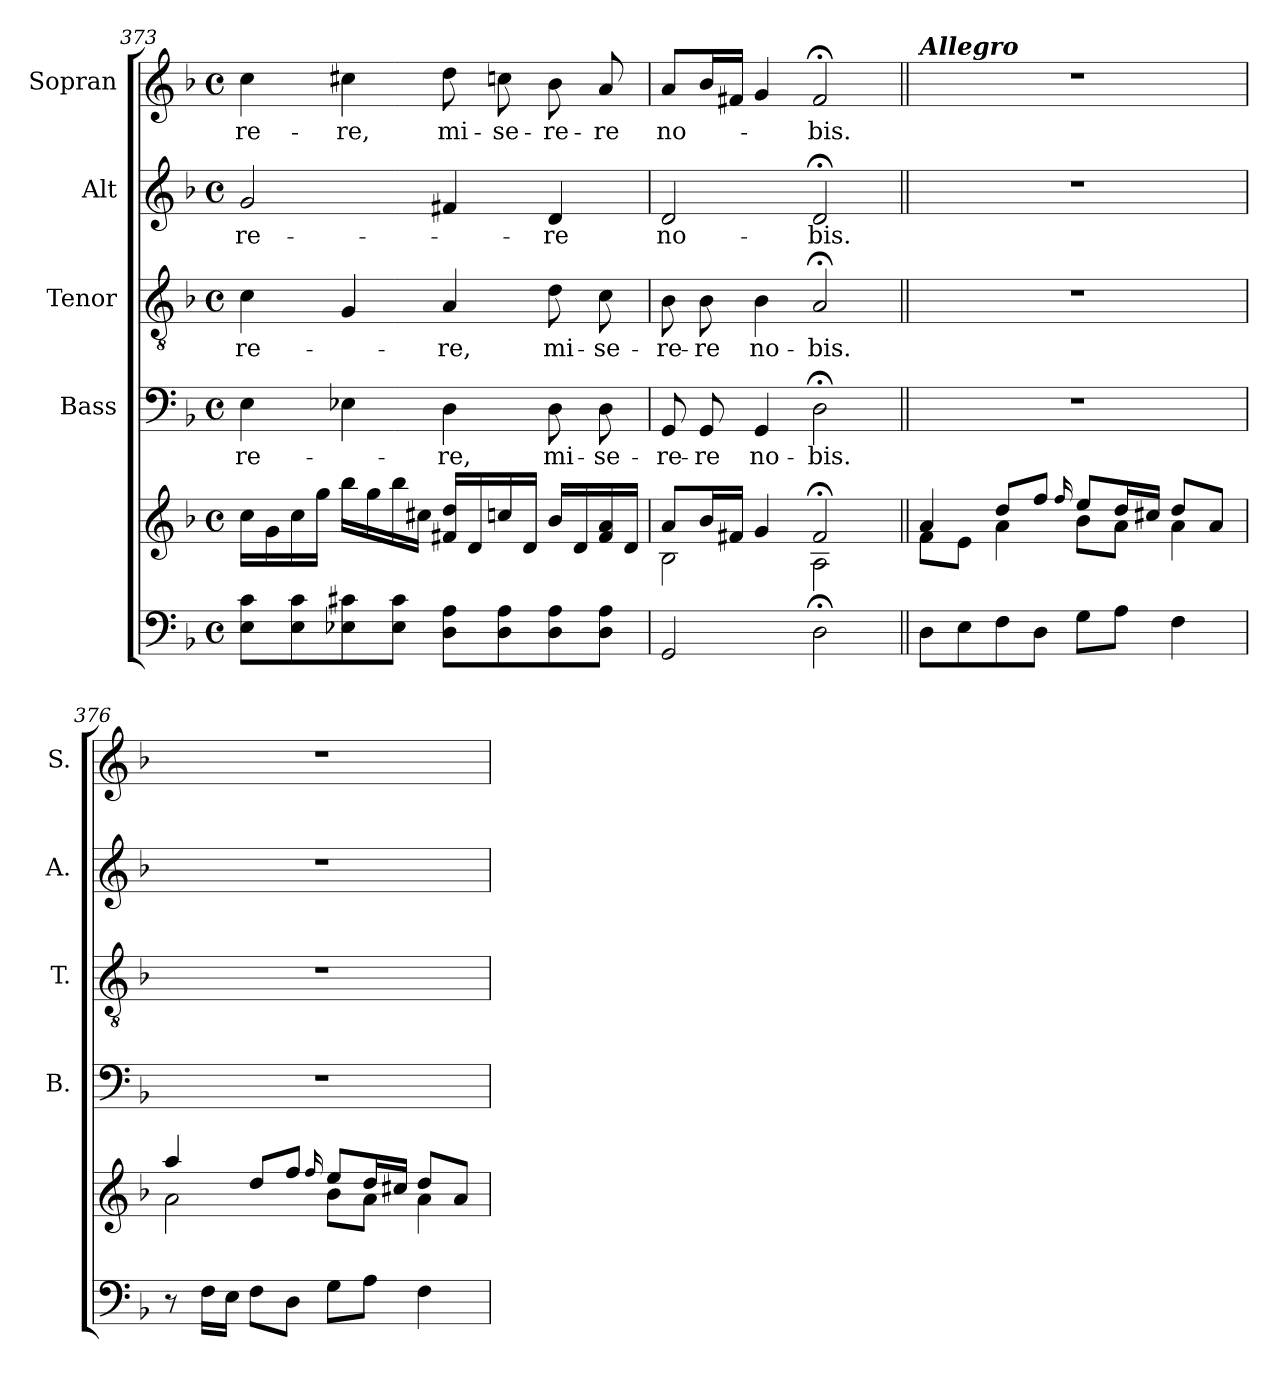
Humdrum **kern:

**kern	**kern	**kern	**text	**kern	**text	**kern	**text	**kern	**text
*part5	*part5	*part4	*part4	*part3	*part3	*part2	*part2	*part1	*part1
*staff6	*staff5	*staff4	*staff4	*staff3	*staff3	*staff2	*staff2	*staff1	*staff1
*	*	*I"Bass	*	*I"Tenor	*	*I"Alt	*	*I"Sopran	*
*	*	*I'B.	*	*I'T.	*	*I'A.	*	*I'S.	*
*clefF4	*clefG2	*clefF4	*	*clefGv2	*	*clefG2	*	*clefG2	*
*k[b-]	*k[b-]	*k[b-]	*	*k[b-]	*	*k[b-]	*	*k[b-]	*
*F:	*F:	*F:	*	*F:	*	*F:	*	*F:	*
*M4/4	*M4/4	*M4/4	*	*M4/4	*	*M4/4	*	*M4/4	*
*met(c)	*met(c)	*met(c)	*	*met(c)	*	*met(c)	*	*met(c)	*
=373	=373	=373	=373	=373	=373	=373	=373	=373	=373
!	!	!	!LO:LY:b	!	!LO:LY:b	!	!LO:LY:b	!	!LO:LY:b
8E\ 8c\L	16cc\LL	4E\	-re-	4c\	-re-	2g/	-re-	4cc\	-re-
.	16g\	.	.	.	.	.	.	.	.
8E\ 8c\	16cc\	.	.	.	.	.	.	.	.
.	16gg\JJ	.	.	.	.	.	.	.	.
!	!	!	!	!	!	!	!	!	!LO:LY:b
8E-X\ 8c#X\	16bb-\LL	4E-X\	.	4G/	.	.	.	4cc#X\	-re,
.	16gg\	.	.	.	.	.	.	.	.
8E-\ 8c#\J	16bb-\	.	.	.	.	.	.	.	.
.	16cc#X\JJ	.	.	.	.	.	.	.	.
!	!	!	!LO:LY:b	!	!LO:LY:b	!	!	!	!LO:LY:b
8D\ 8A\L	16f#X/ 16dd/LL	4D\	-re,	4A/	-re,	4f#X/	.	8dd\	mi-
.	16d/	.	.	.	.	.	.	.	.
!	!	!	!	!	!	!	!	!	!LO:LY:b
8D\ 8A\	16ccn/	.	.	.	.	.	.	8ccn\	-se-
.	16d/JJ	.	.	.	.	.	.	.	.
!	!	!	!LO:LY:b	!	!LO:LY:b	!	!LO:LY:b	!	!LO:LY:b
8D\ 8A\	16b-/LL	8D\	mi-	8d\	mi-	4d/	-re	8b-\	-re-
.	16d/	.	.	.	.	.	.	.	.
!	!	!	!LO:LY:b	!	!LO:LY:b	!	!	!	!LO:LY:b
8D\ 8A\J	16f#/ 16a/	8D\	-se-	8c\	-se-	.	.	8a/	-re
.	16d/JJ	.	.	.	.	.	.	.	.
=374	=374	=374	=374	=374	=374	=374	=374	=374	=374
*	*^	*	*	*	*	*	*	*	*
!	!	!	!	!LO:LY:b	!	!LO:LY:b	!	!LO:LY:b	!	!LO:LY:b
2GG/	8a/L	2B-\	8GG/	-re-	8B-\	-re-	2d/	no-	8a/L	no-
!	!	!	!	!LO:LY:b	!	!LO:LY:b	!	!	!	!
.	16b-/L	.	8GG/	-re	8B-\	-re	.	.	16b-/L	.
.	16f#X/JJ	.	.	.	.	.	.	.	16f#X/JJ	.
!	!	!	!	!LO:LY:b	!	!LO:LY:b	!	!	!	!
.	4g/	.	4GG/	no-	4B-\	no-	.	.	4g/	.
!	!	!	!	!LO:LY:b	!	!LO:LY:b	!	!LO:LY:b	!	!LO:LY:b
2D;<\	2f#;</	2A\	2D;<\	-bis.	2A;</	-bis.	2d;</	-bis.	2f#;</	-bis.
!!LO:PB:g=z
=375||	=375||	=375||	=375||	=375||	=375||	=375||	=375||	=375||	=375||	=375||
!	!	!	!	!	!	!	!	!	!LO:TX:a:Bi:t=Allegro	!
8D\L	4a/	8f\L	1r	.	1r	.	1r	.	1r	.
8E\	.	8e\J	.	.	.	.	.	.	.	.
8F\	8dd/L	4a\	.	.	.	.	.	.	.	.
8D\J	8ff/J	.	.	.	.	.	.	.	.	.
.	16qqff/	.	.	.	.	.	.	.	.	.
8G\L	8ee/L	8b-\L	.	.	.	.	.	.	.	.
8A\J	16dd/L	8a\J	.	.	.	.	.	.	.	.
.	16cc#X/JJ	.	.	.	.	.	.	.	.	.
4F\	8dd/L	4a\	.	.	.	.	.	.	.	.
.	8a/J	.	.	.	.	.	.	.	.	.
=376	=376	=376	=376	=376	=376	=376	=376	=376	=376	=376
8r	4aa/	2a\	1r	.	1r	.	1r	.	1r	.
16F\LL	.	.	.	.	.	.	.	.	.	.
16E\JJ	.	.	.	.	.	.	.	.	.	.
8F\L	8dd/L	.	.	.	.	.	.	.	.	.
8D\J	8ff/J	.	.	.	.	.	.	.	.	.
.	16qqff/	.	.	.	.	.	.	.	.	.
8G\L	8ee/L	8b-\L	.	.	.	.	.	.	.	.
8A\J	16dd/L	8a\J	.	.	.	.	.	.	.	.
.	16cc#X/JJ	.	.	.	.	.	.	.	.	.
4F\	8dd/L	4a\	.	.	.	.	.	.	.	.
.	8a/J	.	.	.	.	.	.	.	.	.
*	*v	*v	*	*	*	*	*	*	*	*
=	=	=	=	=	=	=	=	=	=
*-	*-	*-	*-	*-	*-	*-	*-	*-	*-
